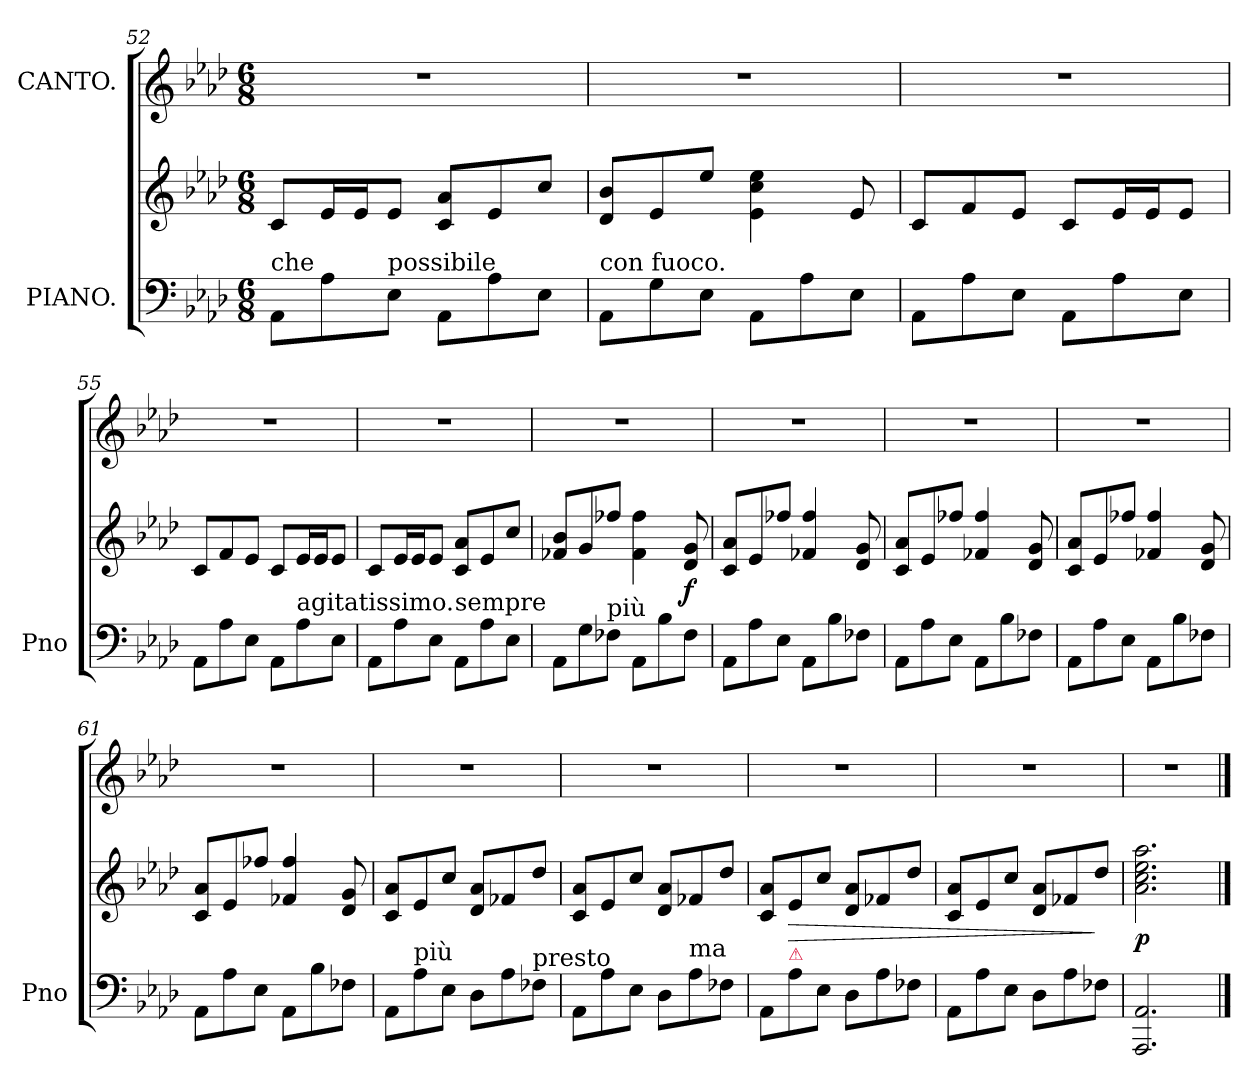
**kern	**kern	**dynam	**kern
*part2	*part2	*part2	*part1
*staff3	*staff2	*staff2/3	*staff1
*I"PIANO.	*	*	*I"CANTO.
*I'Pno	*	*	*
*clefF4	*clefG2	*	*clefG2
*k[b-e-a-d-]	*k[b-e-a-d-]	*	*k[b-e-a-d-]
*A-:	*A-:	*	*A-:
*M6/8	*M6/8	*	*M6/8
=52	=52	=52	=52
!LO:TX:a:t=che	!	!	!
8AA-L	8cL	.	2.rdd
8A-	16e-L	.	.
.	16e-J	.	.
!LO:TX:a:t=possibile	!	!	!
8E-J	8e-J	.	.
8AA-L	8c 8a-L	.	.
8A-	8e-	.	.
8E-J	8ccJ	.	.
=53	=53	=53	=53
!LO:TX:a:t=con fuoco.	!	!	!
8AA-L	8d- 8b-L	.	2.rdd
8G	8e-	.	.
8E-J	8ee-J	.	.
8AA-L	4e-\ 4cc\ 4ee-\	.	.
8A-	.	.	.
8E-J	8e-	.	.
=54	=54	=54	=54
8AA-L	8cL	.	2.rdd
8A-	8f	.	.
8E-J	8e-J	.	.
8AA-L	8cL	.	.
8A-	16e-L	.	.
.	16e-J	.	.
8E-J	8e-J	.	.
=55	=55	=55	=55
8AA-L	8cL	.	2.rdd
8A-	8f	.	.
8E-J	8e-J	.	.
8AA-L	8cL	.	.
!LO:TX:a:t=agitatissimo.	!	!	!
8A-	16e-L	.	.
.	16e-J	.	.
8E-J	8e-J	.	.
=56	=56	=56	=56
8AA-L	8cL	.	2.rdd
8A-	16e-L	.	.
.	16e-J	.	.
8E-J	8e-J	.	.
!LO:TX:a:t=sempre	!	!	!
8AA-L	8c 8a-L	.	.
8A-	8e-	.	.
8E-J	8ccJ	.	.
=57	=57	=57	=57
8AA-L	8f-X/ 8b-/L	.	2.rdd
8G	8g	.	.
!LO:TX:a:t=più	!	!	!
8F-XJ	8ff-XJ	.	.
8AA-L	4f- 4ff-	.	.
8B-	.	.	.
8F-J	8d- 8g	f	.
=58	=58	=58	=58
8AA-L	8c 8a-L	.	2.rdd
8A-	8e-	.	.
8E-J	8ff-XJ	.	.
8AA-L	4f-X/ 4ff-/	.	.
8B-	.	.	.
8F-XJ	8d- 8g	.	.
=59	=59	=59	=59
8AA-L	8c 8a-L	.	2.rdd
8A-	8e-	.	.
8E-J	8ff-XJ	.	.
8AA-L	4f-X/ 4ff-/	.	.
8B-	.	.	.
8F-XJ	8d- 8g	.	.
=60	=60	=60	=60
8AA-L	8c 8a-L	.	2.rdd
8A-	8e-	.	.
8E-J	8ff-XJ	.	.
8AA-L	4f-X/ 4ff-/	.	.
8B-	.	.	.
8F-XJ	8d- 8g	.	.
=61	=61	=61	=61
8AA-L	8c 8a-L	.	2.rdd
8A-	8e-	.	.
8E-J	8ff-XJ	.	.
8AA-L	4f-X/ 4ff-/	.	.
8B-	.	.	.
8F-XJ	8d- 8g	.	.
=62	=62	=62	=62
8AA-L	8c 8a-L	.	2.rdd
!LO:TX:a:t=più	!	!	!
8A-	8e-	.	.
8E-J	8ccJ	.	.
8D-L	8d- 8a-L	.	.
8A-	8f-X	.	.
!LO:TX:a:t=presto	!	!	!
8F-XJ	8dd-J	.	.
=63	=63	=63	=63
8AA-L	8c 8a-L	.	2.rdd
8A-	8e-	.	.
8E-J	8ccJ	.	.
8D-L	8d- 8a-L	.	.
!LO:TX:a:t=ma	!	!	!
8A-	8f-X	.	.
8F-XJ	8dd-J	.	.
=64	=64	=64	=64
8AA-L	8c 8a-L	.	2.rdd
!	!LO:TX:b:color=crimson:t=⚠	!	!
!	!	!LO:HP:b	!
8A-	8e-	>	.
8E-J	8ccJ	.	.
8D-L	8d- 8a-L	.	.
8A-	8f-X	.	.
8F-XJ	8dd-J	.	.
=65	=65	=65	=65
8AA-L	8c 8a-L	.	2.rdd
8A-	8e-	.	.
8E-J	8ccJ	.	.
8D-L	8d- 8a-L	.	.
8A-	8f-X	.	.
8F-XJ	8dd-J	]	.
=66	=66	=66	=66
2.AAA- 2.AA-	2.a- 2.cc 2.ee- 2.aa-	p	2.rdd
==	==	==	==
*-	*-	*-	*-
